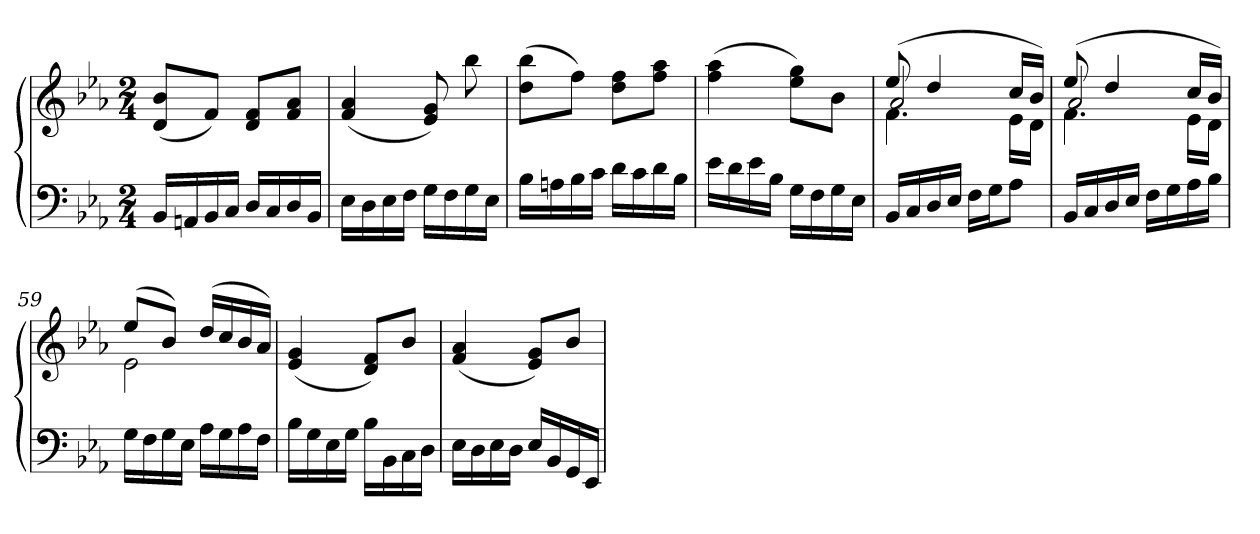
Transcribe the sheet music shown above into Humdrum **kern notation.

**kern	**kern
*part1	*part1
*staff2	*staff1
*clefF4	*clefG2
*k[b-e-a-]	*k[b-e-a-]
*E-:	*E-:
*M2/4	*M2/4
=	=
16BB-LL	(8d 8b-L
16AAn	.
16BB-	8fJ)
16CJJ	.
16DLL	8d 8fL
16C	.
16D	8f 8a-J
16BB-JJ	.
=54	=54
16E-LL	(4f 4a-
16D	.
16E-	.
16FJJ	.
16GLL	8e- 8g)
16F	.
16G	8bb-
16E-JJ	.
=55	=55
16B-LL	(8dd 8bb-L
16An	.
16B-	8ffJ)
16cJJ	.
16dLL	8dd 8ffL
16c	.
16d	8ff 8aa-J
16B-JJ	.
=56	=56
16e-LL	(4ff 4aa-
16d	.
16e-	.
16B-JJ	.
16GLL	8ee- 8ggL)
16F	.
16G	8b-J
16E-JJ	.
=57	=57
*	*^
*	*	*^
16BB-LL	(8ee-	4.f	2a-
16C	.	.	.
16D	4dd	.	.
16E-JJ	.	.	.
16FLL	.	.	.
16GJ	.	.	.
8A-J	16ccLL	16e-LL	.
.	16b-JJ)	16dJJ	.
=58	=58	=58	=58
16BB-LL	(8ee-	4.f	2a-
16C	.	.	.
16D	4dd	.	.
16E-JJ	.	.	.
16FLL	.	.	.
16G	.	.	.
16A-	16ccLL	16e-LL	.
16B-JJ	16b-JJ)	16dJJ	.
*	*	*v	*v
=59	=59	=59
16GLL	(8ee-L	2e-
16F	.	.
16G	8b-J)	.
16E-JJ	.	.
16A-LL	(16ddLL	.
16G	16cc	.
16A-	16b-	.
16FJJ	16a-JJ)	.
*	*v	*v
=60	=60
16B-LL	(4e- 4g
16G	.
16E-	.
16GJJ	.
16B-LL	8d 8fL)
16BB-	.
16C	8b-J
16DJJ	.
=61	=61
16E-LL	(4f 4a-
16D	.
16E-	.
16DJJ	.
16E-LL	8e- 8gL)
16BB-	.
16GG	8b-J
16EE-JJ	.
=	=
*-	*-
